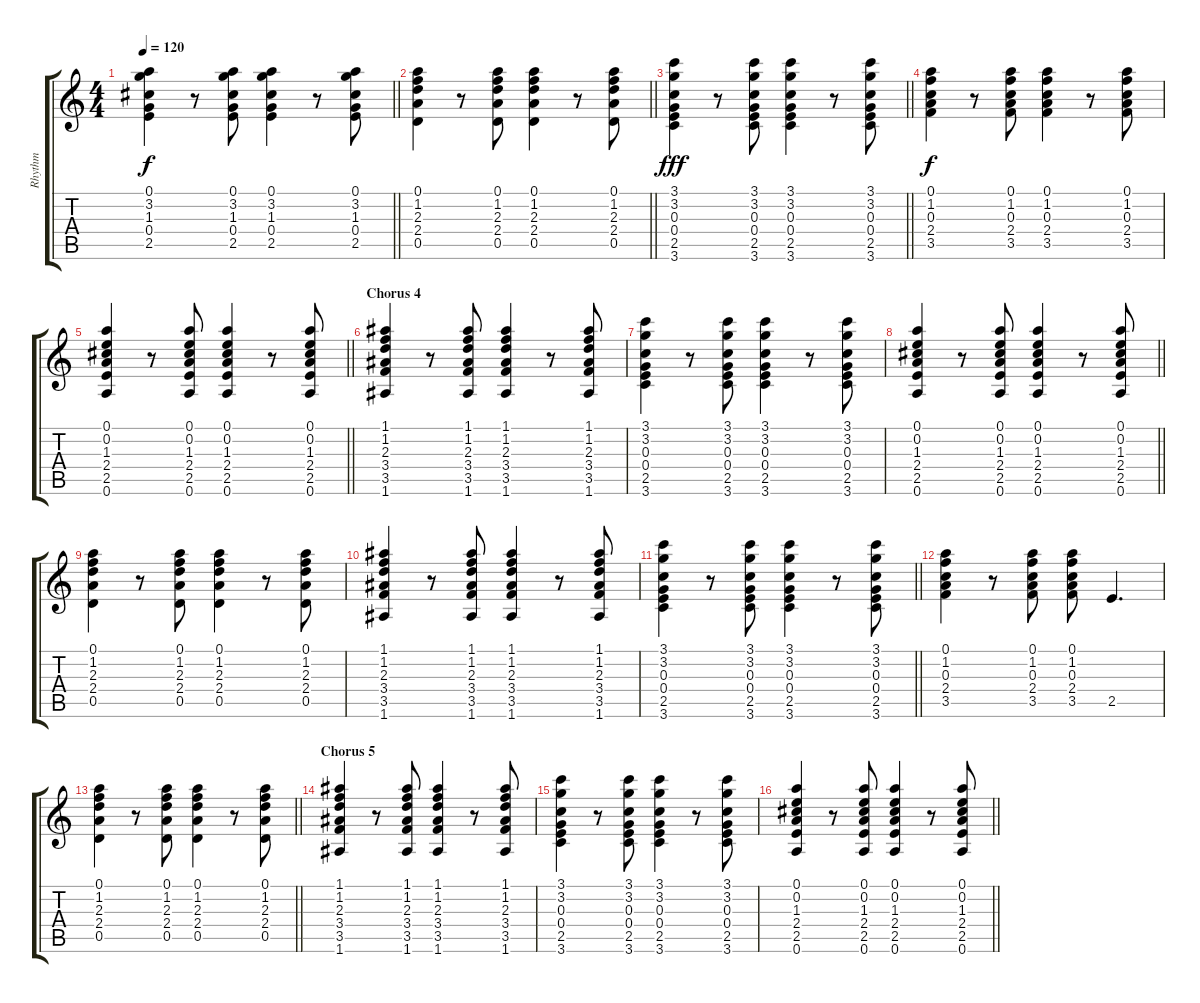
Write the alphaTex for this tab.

\track ("Rhythm" "Rhythm") {instrument acousticguitarsteel}
\staff {score tabs}
\tuning (A4 E4 C4 G3 D3 A2) {hide}
\ts (4 4)
\tempo 120
\clef g2
\barLineRight lightlight
\ks c
(0.1 3.2 1.3 0.4 2.5).4{dy f} r.8 (0.1 3.2 1.3 0.4 2.5).8 (0.1 3.2 1.3 0.4 2.5).4 r.8 (0.1 3.2 1.3 0.4 2.5).8 |
\barLineRight lightlight
(0.1 1.2 2.3 2.4 0.5).4 r.8 (0.1 1.2 2.3 2.4 0.5).8 (0.1 1.2 2.3 2.4 0.5).4 r.8 (0.1 1.2 2.3 2.4 0.5).8 |
\barLineRight lightlight
(3.1 3.2 0.3 0.4 2.5 3.6).4{dy fff} r.8 (3.1 3.2 0.3 0.4 2.5 3.6).8 (3.1 3.2 0.3 0.4 2.5 3.6).4 r.8 (3.1 3.2 0.3 0.4 2.5 3.6).8 |
(0.1 1.2 0.3 2.4 3.5).4{dy f} r.8 (0.1 1.2 0.3 2.4 3.5).8 (0.1 1.2 0.3 2.4 3.5).4 r.8 (0.1 1.2 0.3 2.4 3.5).8 |
\barLineRight lightlight
(0.1 0.2 1.3 2.4 2.5 0.6).4 r.8 (0.1 0.2 1.3 2.4 2.5 0.6).8 (0.1 0.2 1.3 2.4 2.5 0.6).4 r.8 (0.1 0.2 1.3 2.4 2.5 0.6).8 |
\section ("" "Chorus 4")
(1.1 1.2 2.3 3.4 3.5 1.6).4 r.8 (1.1 1.2 2.3 3.4 3.5 1.6).8 (1.1 1.2 2.3 3.4 3.5 1.6).4 r.8 (1.1 1.2 2.3 3.4 3.5 1.6).8 |
(3.1 3.2 0.3 0.4 2.5 3.6).4 r.8 (3.1 3.2 0.3 0.4 2.5 3.6).8 (3.1 3.2 0.3 0.4 2.5 3.6).4 r.8 (3.1 3.2 0.3 0.4 2.5 3.6).8 |
\barLineRight lightlight
(0.1 0.2 1.3 2.4 2.5 0.6).4 r.8 (0.1 0.2 1.3 2.4 2.5 0.6).8 (0.1 0.2 1.3 2.4 2.5 0.6).4 r.8 (0.1 0.2 1.3 2.4 2.5 0.6).8 |
(0.1 1.2 2.3 2.4 0.5).4 r.8 (0.1 1.2 2.3 2.4 0.5).8 (0.1 1.2 2.3 2.4 0.5).4 r.8 (0.1 1.2 2.3 2.4 0.5).8 |
(1.1 1.2 2.3 3.4 3.5 1.6).4 r.8 (1.1 1.2 2.3 3.4 3.5 1.6).8 (1.1 1.2 2.3 3.4 3.5 1.6).4 r.8 (1.1 1.2 2.3 3.4 3.5 1.6).8 |
\barLineRight lightlight
(3.1 3.2 0.3 0.4 2.5 3.6).4 r.8 (3.1 3.2 0.3 0.4 2.5 3.6).8 (3.1 3.2 0.3 0.4 2.5 3.6).4 r.8 (3.1 3.2 0.3 0.4 2.5 3.6).8 |
(0.1 1.2 0.3 2.4 3.5).4 r.8 (0.1 1.2 0.3 2.4 3.5).8 (0.1 1.2 0.3 2.4 3.5).8 2.5.4{d} |
\barLineRight lightlight
(0.1 1.2 2.3 2.4 0.5).4 r.8 (0.1 1.2 2.3 2.4 0.5).8 (0.1 1.2 2.3 2.4 0.5).4 r.8 (0.1 1.2 2.3 2.4 0.5).8 |
\section ("" "Chorus 5")
(1.1 1.2 2.3 3.4 3.5 1.6).4 r.8 (1.1 1.2 2.3 3.4 3.5 1.6).8 (1.1 1.2 2.3 3.4 3.5 1.6).4 r.8 (1.1 1.2 2.3 3.4 3.5 1.6).8 |
(3.1 3.2 0.3 0.4 2.5 3.6).4 r.8 (3.1 3.2 0.3 0.4 2.5 3.6).8 (3.1 3.2 0.3 0.4 2.5 3.6).4 r.8 (3.1 3.2 0.3 0.4 2.5 3.6).8 |
\barLineRight lightlight
(0.1 0.2 1.3 2.4 2.5 0.6).4 r.8 (0.1 0.2 1.3 2.4 2.5 0.6).8 (0.1 0.2 1.3 2.4 2.5 0.6).4 r.8 (0.1 0.2 1.3 2.4 2.5 0.6).8
